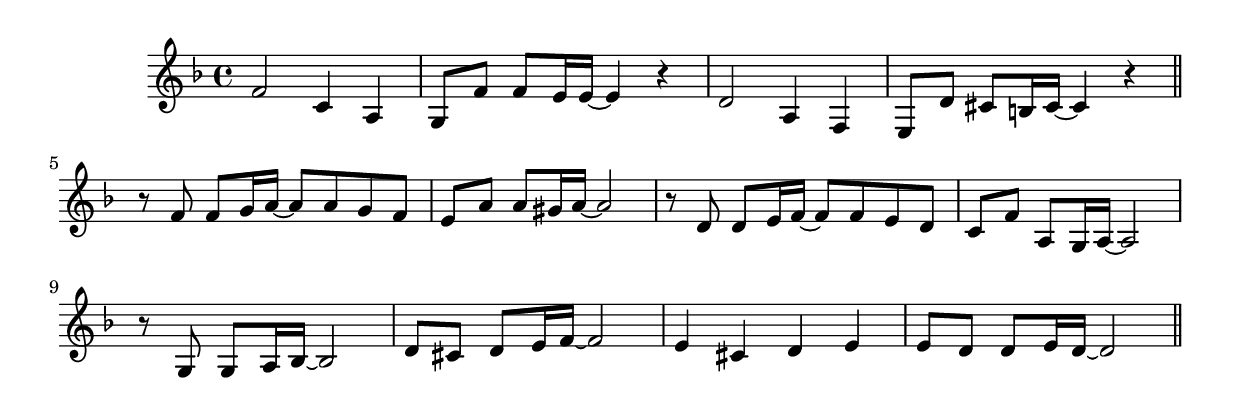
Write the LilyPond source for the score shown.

\version "2.22.1"

\relative
{
  \key d \minor
  | f'2              c4  a   | g8 f'  f   e16   e~   4 r |
  | d2               a4  f   | e8 d'  cis b16   cis~ 4 r \bar "||"

  | r8 f  f g16 a~   8 a g f | e  a   a   gis16 a~   2   |
  | r8 d, d e16 f~   8 f e d | c  f   a,  g16   a~   2   |
  | r8 g  g a16 bes~ 2       | d8 cis d   e16   f~   2   |
  | e4    cis        d   e   | e8 d   d   e16   d~   2   \bar "||"
}
